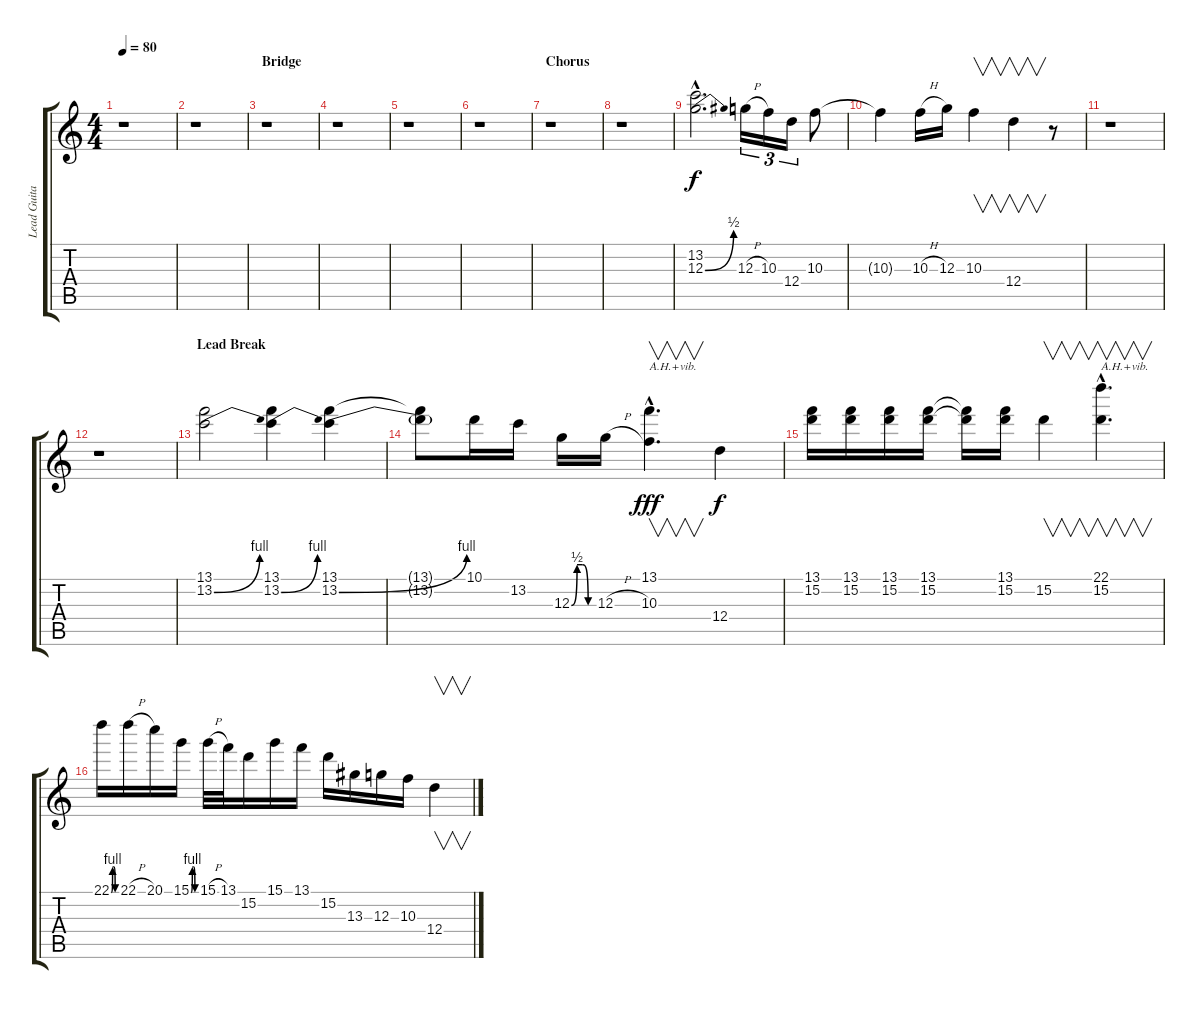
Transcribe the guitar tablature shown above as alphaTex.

\track ("Lead Guitar" "Lead Guita") {instrument distortionguitar}
\staff {score tabs}
\tuning (E4 B3 G3 D3 A2 E2) {hide}
\ts (4 4)
\tempo 80
\clef g2
\ks c
r.1{dy f} |
r.1 |
\section ("" "Bridge")
r.1 |
r.1 |
r.1 |
r.1 |
\section ("" "Chorus")
r.1 |
r.1 |
(13.2{hac} 12.3{be (bend 0 0 60 2) hac}).2{d volume 16 instrument distortionguitar} 12.3{h}.16{tu (3 2)} 10.3.16{tu (3 2)} 12.4.16{tu (3 2)} 10.3.8 |
10.3{t}.4 10.3{h}.16 12.3.16 10.3.4{v} 12.4.4{v} r.8 |
r.1 |
r.1 |
\section ("" "Lead Break")
(13.1 13.2{be (bend 0 0 60 4)}).2 (13.1 13.2{be (bend 0 0 60 4)}).4 (13.1 13.2{be (bend 0 0 60 4)}).4 |
(13.1{t} 13.2{t}).8 10.1.16 13.2.16 12.3{be (custom 0 0 15 2 30 2 45 0 60 0)}.16 12.3{h}.16 (13.1{hac} 10.3{hac}).4{v d txt "A.H.+vib." dy fff} 12.4.4{dy f} |
(13.1 15.2).16 (13.1 15.2).16 (13.1 15.2).16 (13.1 15.2).16 (13.1{t} 15.2{t}).16 (13.1 15.2).16 15.2.4{v} (22.1{hac} 15.2{hac}).4{v d txt "A.H.+vib."} |
22.1{be (custom 0 0 15 4 30 4 45 0 60 0)}.16 22.1{h}.16 20.1.16 15.1{be (custom 0 0 15 4 30 4 45 0 60 0)}.16 15.1{h}.32 13.1.32 15.2.16 15.1.16 13.1.16 15.2.16 13.3.16 12.3.16 10.3.16 12.4.4{v}
